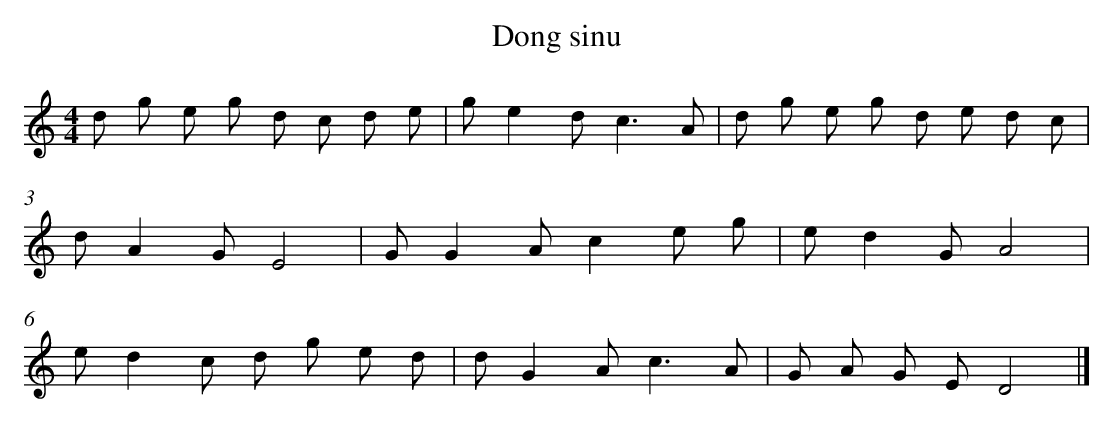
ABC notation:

X:1
T: Dong sinu
L: 1/8
M: 4/4
K: C
d g e g d c d e [I:setbarnb 1]|
ge2d2<c2A |
d g e g d e d c |
dA2GE4 |
GG2Ac2e g |
ed2GA4 |
ed2c d g e d |
dG2A2<c2A |
G A G ED4 |]
